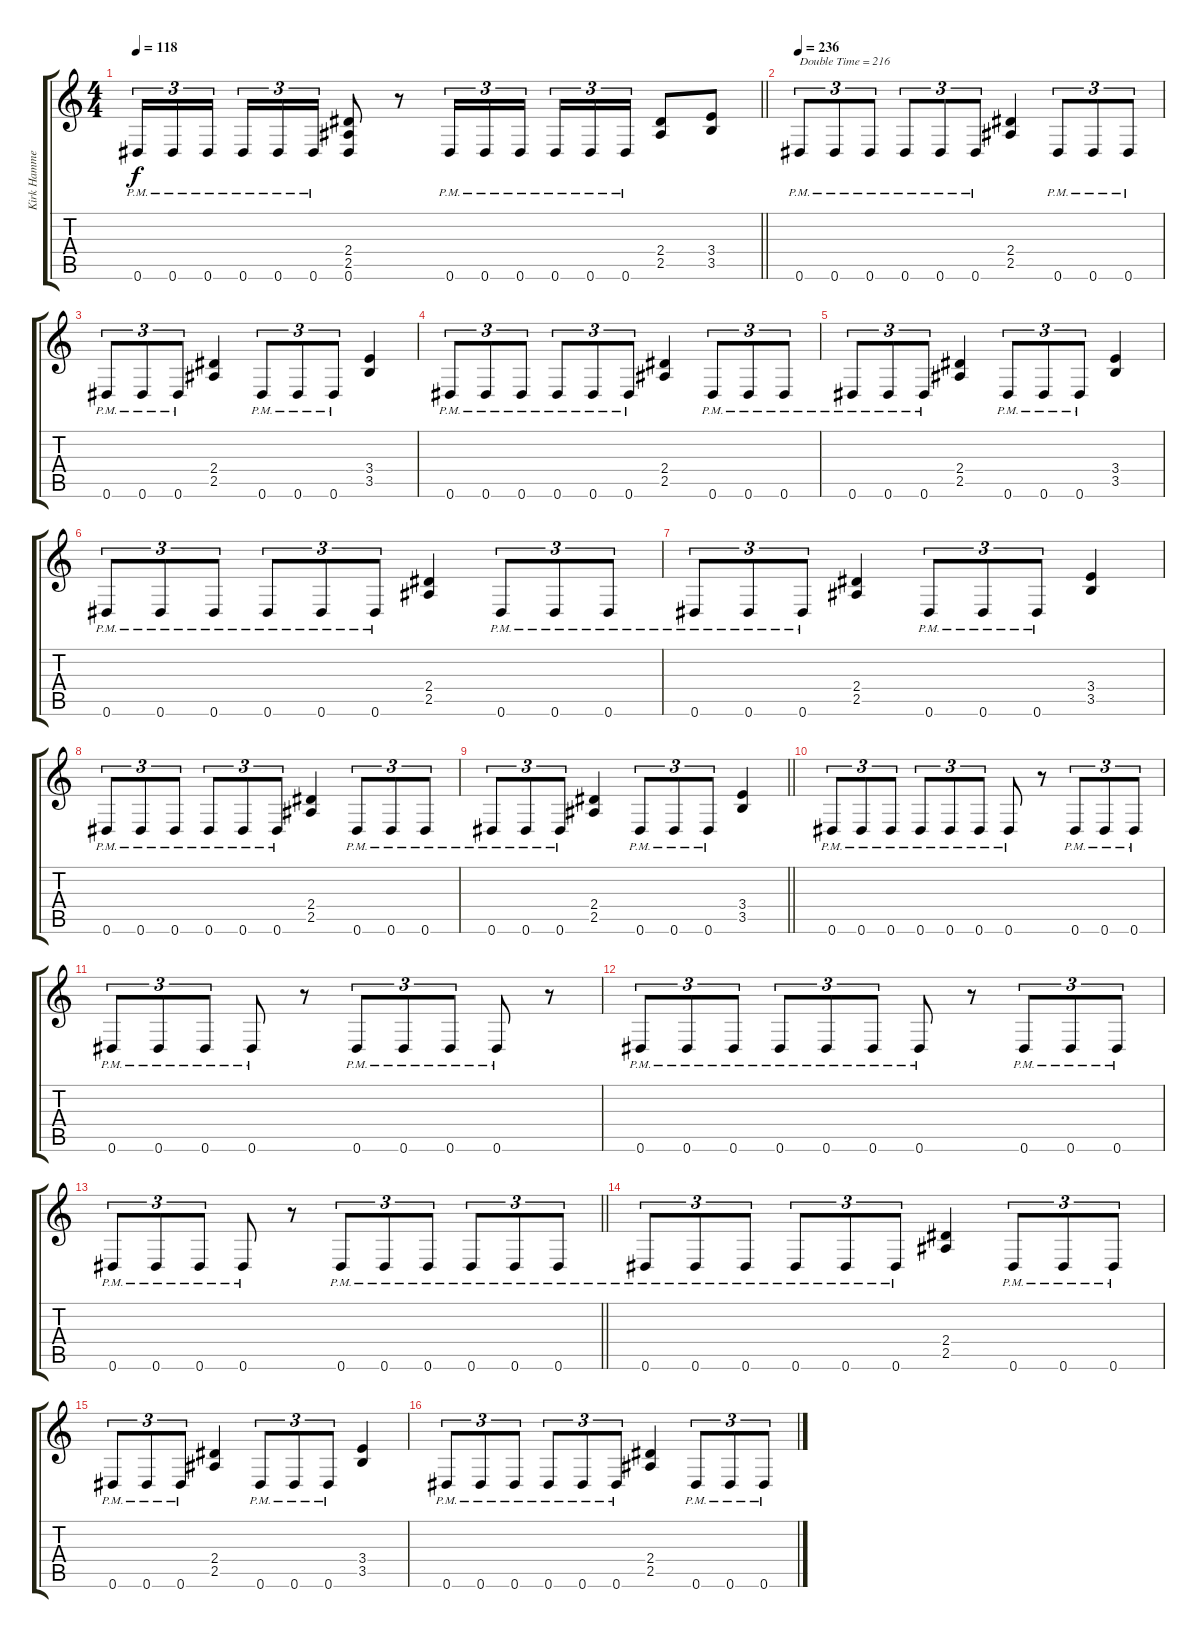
\track ("Kirk Hammet" "Kirk Hamme") {instrument electricguitarclean}
\staff {score tabs}
\tuning (Eb4 Bb3 Gb3 Db3 Ab2 Eb2) {hide}
\ts (4 4)
\tempo 118
\clef g2
\barLineRight lightlight
\ks c
0.6{pm}.16{tu (3 2) dy f} 0.6{pm}.16{tu (3 2)} 0.6{pm}.16{tu (3 2) beam splitsecondary} 0.6{pm}.16{tu (3 2)} 0.6{pm}.16{tu (3 2)} 0.6{pm}.16{tu (3 2)} (2.4 2.5 0.6).8 r.8 0.6{pm}.16{tu (3 2)} 0.6{pm}.16{tu (3 2)} 0.6{pm}.16{tu (3 2) beam splitsecondary} 0.6{pm}.16{tu (3 2)} 0.6{pm}.16{tu (3 2)} 0.6{pm}.16{tu (3 2)} (2.4 2.5).8 (3.4 3.5).8 |
\tempo 236
0.6{pm}.8{tu (3 2) txt "Double Time = 216"} 0.6{pm}.8{tu (3 2)} 0.6{pm}.8{tu (3 2)} 0.6{pm}.8{tu (3 2)} 0.6{pm}.8{tu (3 2)} 0.6{pm}.8{tu (3 2)} (2.4 2.5).4 0.6{pm}.8{tu (3 2)} 0.6{pm}.8{tu (3 2)} 0.6{pm}.8{tu (3 2)} |
0.6{pm}.8{tu (3 2)} 0.6{pm}.8{tu (3 2)} 0.6{pm}.8{tu (3 2)} (2.4 2.5).4 0.6{pm}.8{tu (3 2)} 0.6{pm}.8{tu (3 2)} 0.6{pm}.8{tu (3 2)} (3.4 3.5).4 |
0.6{pm}.8{tu (3 2)} 0.6{pm}.8{tu (3 2)} 0.6{pm}.8{tu (3 2)} 0.6{pm}.8{tu (3 2)} 0.6{pm}.8{tu (3 2)} 0.6{pm}.8{tu (3 2)} (2.4 2.5).4 0.6{pm}.8{tu (3 2)} 0.6{pm}.8{tu (3 2)} 0.6{pm}.8{tu (3 2)} |
0.6{pm}.8{tu (3 2)} 0.6{pm}.8{tu (3 2)} 0.6{pm}.8{tu (3 2)} (2.4 2.5).4 0.6{pm}.8{tu (3 2)} 0.6{pm}.8{tu (3 2)} 0.6{pm}.8{tu (3 2)} (3.4 3.5).4 |
0.6{pm}.8{tu (3 2)} 0.6{pm}.8{tu (3 2)} 0.6{pm}.8{tu (3 2)} 0.6{pm}.8{tu (3 2)} 0.6{pm}.8{tu (3 2)} 0.6{pm}.8{tu (3 2)} (2.4 2.5).4 0.6{pm}.8{tu (3 2)} 0.6{pm}.8{tu (3 2)} 0.6{pm}.8{tu (3 2)} |
0.6{pm}.8{tu (3 2)} 0.6{pm}.8{tu (3 2)} 0.6{pm}.8{tu (3 2)} (2.4 2.5).4 0.6{pm}.8{tu (3 2)} 0.6{pm}.8{tu (3 2)} 0.6{pm}.8{tu (3 2)} (3.4 3.5).4 |
0.6{pm}.8{tu (3 2)} 0.6{pm}.8{tu (3 2)} 0.6{pm}.8{tu (3 2)} 0.6{pm}.8{tu (3 2)} 0.6{pm}.8{tu (3 2)} 0.6{pm}.8{tu (3 2)} (2.4 2.5).4 0.6{pm}.8{tu (3 2)} 0.6{pm}.8{tu (3 2)} 0.6{pm}.8{tu (3 2)} |
\barLineRight lightlight
0.6{pm}.8{tu (3 2)} 0.6{pm}.8{tu (3 2)} 0.6{pm}.8{tu (3 2)} (2.4 2.5).4 0.6{pm}.8{tu (3 2)} 0.6{pm}.8{tu (3 2)} 0.6{pm}.8{tu (3 2)} (3.4 3.5).4 |
0.6{pm}.8{tu (3 2)} 0.6{pm}.8{tu (3 2)} 0.6{pm}.8{tu (3 2)} 0.6{pm}.8{tu (3 2)} 0.6{pm}.8{tu (3 2)} 0.6{pm}.8{tu (3 2)} 0.6{pm}.8 r.8 0.6{pm}.8{tu (3 2)} 0.6{pm}.8{tu (3 2)} 0.6{pm}.8{tu (3 2)} |
0.6{pm}.8{tu (3 2)} 0.6{pm}.8{tu (3 2)} 0.6{pm}.8{tu (3 2)} 0.6{pm}.8 r.8 0.6{pm}.8{tu (3 2)} 0.6{pm}.8{tu (3 2)} 0.6{pm}.8{tu (3 2)} 0.6{pm}.8 r.8 |
0.6{pm}.8{tu (3 2)} 0.6{pm}.8{tu (3 2)} 0.6{pm}.8{tu (3 2)} 0.6{pm}.8{tu (3 2)} 0.6{pm}.8{tu (3 2)} 0.6{pm}.8{tu (3 2)} 0.6{pm}.8 r.8 0.6{pm}.8{tu (3 2)} 0.6{pm}.8{tu (3 2)} 0.6{pm}.8{tu (3 2)} |
\barLineRight lightlight
0.6{pm}.8{tu (3 2)} 0.6{pm}.8{tu (3 2)} 0.6{pm}.8{tu (3 2)} 0.6{pm}.8 r.8 0.6{pm}.8{tu (3 2)} 0.6{pm}.8{tu (3 2)} 0.6{pm}.8{tu (3 2)} 0.6{pm}.8{tu (3 2)} 0.6{pm}.8{tu (3 2)} 0.6{pm}.8{tu (3 2)} |
0.6{pm}.8{tu (3 2)} 0.6{pm}.8{tu (3 2)} 0.6{pm}.8{tu (3 2)} 0.6{pm}.8{tu (3 2)} 0.6{pm}.8{tu (3 2)} 0.6{pm}.8{tu (3 2)} (2.4 2.5).4 0.6{pm}.8{tu (3 2)} 0.6{pm}.8{tu (3 2)} 0.6{pm}.8{tu (3 2)} |
0.6{pm}.8{tu (3 2)} 0.6{pm}.8{tu (3 2)} 0.6{pm}.8{tu (3 2)} (2.4 2.5).4 0.6{pm}.8{tu (3 2)} 0.6{pm}.8{tu (3 2)} 0.6{pm}.8{tu (3 2)} (3.4 3.5).4 |
0.6{pm}.8{tu (3 2)} 0.6{pm}.8{tu (3 2)} 0.6{pm}.8{tu (3 2)} 0.6{pm}.8{tu (3 2)} 0.6{pm}.8{tu (3 2)} 0.6{pm}.8{tu (3 2)} (2.4 2.5).4 0.6{pm}.8{tu (3 2)} 0.6{pm}.8{tu (3 2)} 0.6{pm}.8{tu (3 2)}
